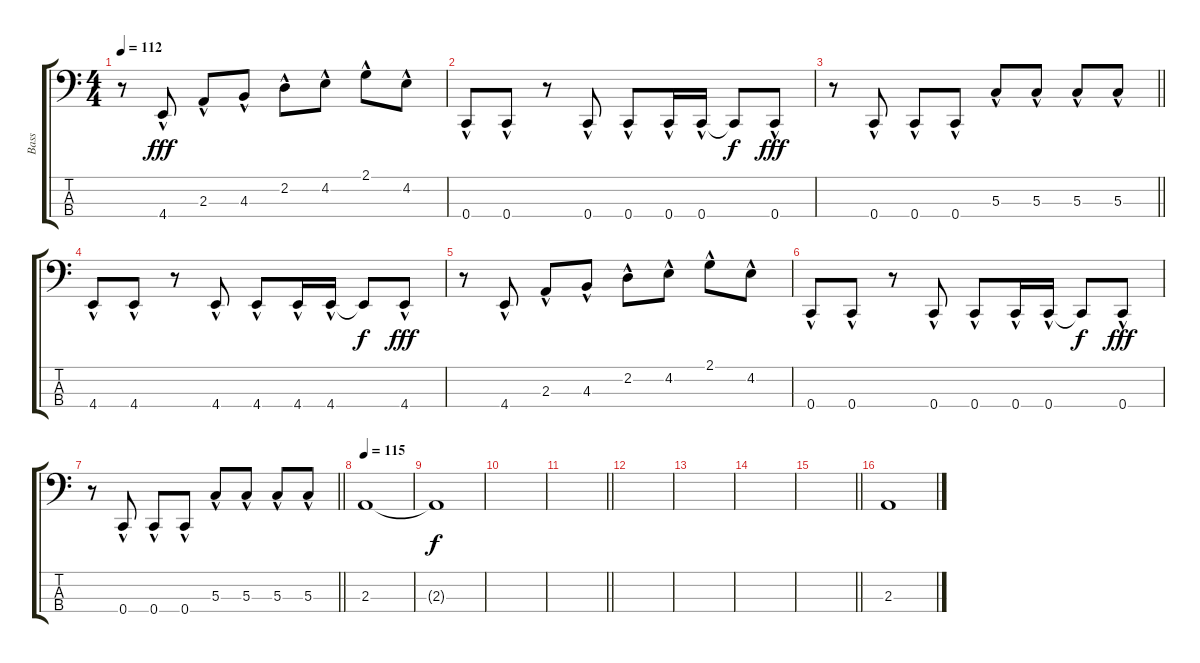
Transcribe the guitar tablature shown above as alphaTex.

\track ("Bass" "Bass") {instrument electricbassfinger}
\staff {score tabs}
\tuning (F2 C2 G1 C1) {hide}
\ts (4 4)
\tempo 112
\clef f4
\ks c
r.8{dy fff} 4.4{hac}.8 2.3{hac}.8 4.3{hac}.8 2.2{hac}.8 4.2{hac}.8 2.1{hac}.8 4.2{hac}.8 |
0.4{hac}.8 0.4{hac}.8 r.8 0.4{hac}.8 0.4{hac}.8 0.4{hac}.16 0.4{hac}.16 0.4{t}.8{dy f} 0.4{hac}.8{dy fff} |
\barLineRight lightlight
r.8 0.4{hac}.8 0.4{hac}.8 0.4{hac}.8 5.3{hac}.8 5.3{hac}.8 5.3{hac}.8 5.3{hac}.8 |
4.4{hac}.8 4.4{hac}.8 r.8 4.4{hac}.8 4.4{hac}.8 4.4{hac}.16 4.4{hac}.16 4.4{t}.8{dy f} 4.4{hac}.8{dy fff} |
r.8 4.4{hac}.8 2.3{hac}.8 4.3{hac}.8 2.2{hac}.8 4.2{hac}.8 2.1{hac}.8 4.2{hac}.8 |
0.4{hac}.8 0.4{hac}.8 r.8 0.4{hac}.8 0.4{hac}.8 0.4{hac}.16 0.4{hac}.16 0.4{t}.8{dy f} 0.4{hac}.8{dy fff} |
\barLineRight lightlight
r.8 0.4{hac}.8 0.4{hac}.8 0.4{hac}.8 5.3{hac}.8 5.3{hac}.8 5.3{hac}.8 5.3{hac}.8 |
\tempo 115
2.3.1 |
2.3{t}.1{dy f} |
|
\barLineRight lightlight
|
|
|
|
\barLineRight lightlight
|
2.3.1
